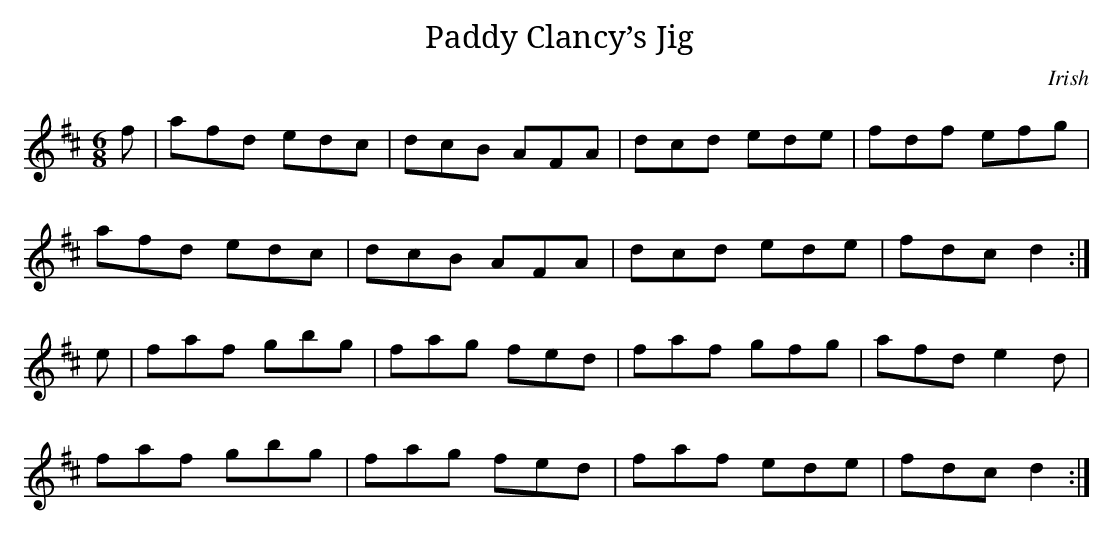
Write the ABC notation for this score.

X:1
T:Paddy Clancy’s Jig
M:6/8
K:D
f | afd edc | dcB AFA | dcd ede | fdf efg |
afd edc | dcB AFA | dcd ede | fdc d2 :|
e | faf gbg | fag fed | faf gfg | afd e2 d |
faf gbg | fag fed | faf ede | fdc d2 :|
